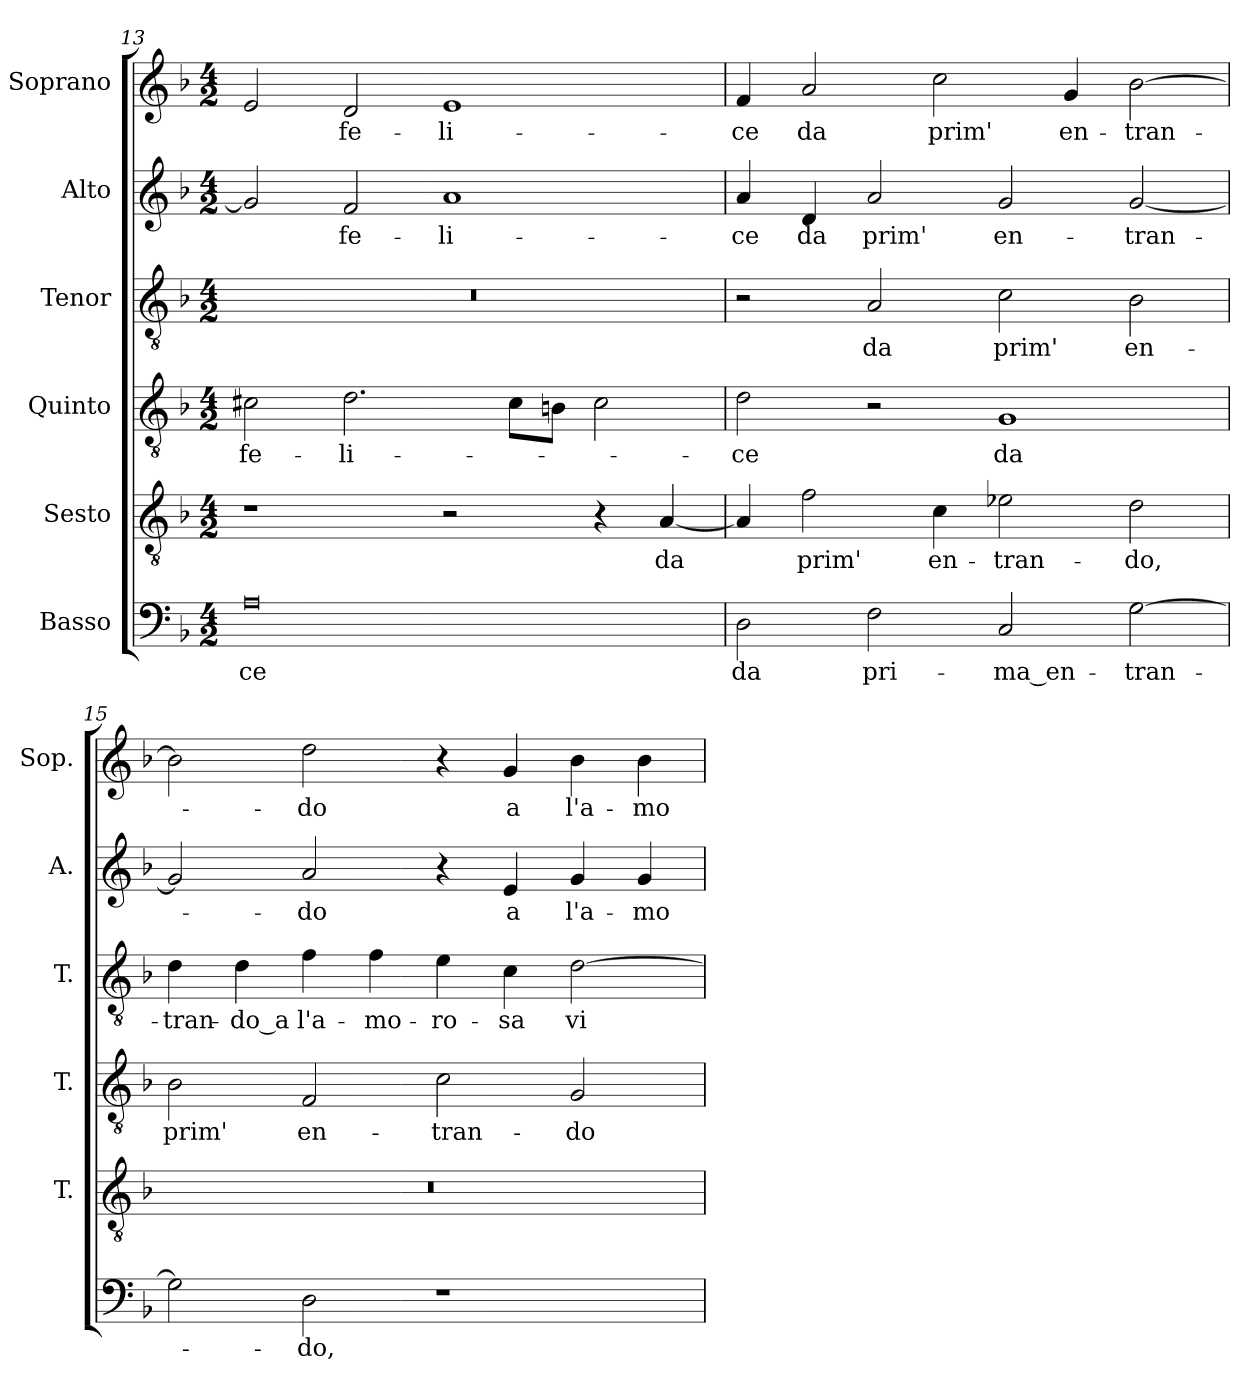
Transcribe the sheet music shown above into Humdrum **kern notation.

**kern	**text	**kern	**text	**kern	**text	**kern	**text	**kern	**text	**kern	**text
*part6	*part6	*part5	*part5	*part4	*part4	*part3	*part3	*part2	*part2	*part1	*part1
*staff6	*staff6	*staff5	*staff5	*staff4	*staff4	*staff3	*staff3	*staff2	*staff2	*staff1	*staff1
*I"Basso	*	*I"Sesto	*	*I"Quinto	*	*I"Tenor	*	*I"Alto	*	*I"Soprano	*
*	*	*I'T.	*	*I'T.	*	*I'T.	*	*I'A.	*	*I'Sop.	*
*clefF4	*	*clefGv2	*	*clefGv2	*	*clefGv2	*	*clefG2	*	*clefG2	*
*	*	*ITrd7c12	*	*ITrd7c12	*	*ITrd7c12	*	*	*	*	*
*k[b-]	*	*k[b-]	*	*k[b-]	*	*k[b-]	*	*k[b-]	*	*k[b-]	*
*F:	*	*F:	*	*F:	*	*F:	*	*F:	*	*F:	*
*M4/2	*	*M4/2	*	*M4/2	*	*M4/2	*	*M4/2	*	*M4/2	*
=13	=13	=13	=13	=13	=13	=13	=13	=13	=13	=13	=13
!	!LO:LY:b:color=#000000	!	!	!	!	!	!	!	!	!	!
!	!	!	!	!	!LO:LY:b:color=#000000	!LO:N:vis=1	!	!	!	!	!
0Ai	-ce	1r	.	2C#Xi\	fe-	0r	.	2gi/]	.	2ei/	.
!	!	!	!	!	!LO:LY:b:color=#000000	!	!	!	!	!	!
!	!	!	!	!	!	!	!	!	!LO:LY:b:color=#000000	!	!
!	!	!	!	!	!	!	!	!	!	!	!LO:LY:b:color=#000000
.	.	.	.	2.Di\	-li-	.	.	2fi/	fe-	2di/	fe-
!	!	!	!	!	!	!	!	!	!LO:LY:b:color=#000000	!	!
!	!	!	!	!	!	!	!	!	!	!	!LO:LY:b:color=#000000
.	.	2r	.	.	.	.	.	1ai	-li-	1ei	-li-
.	.	.	.	8C#i\L	.	.	.	.	.	.	.
.	.	.	.	8BBni\J	.	.	.	.	.	.	.
.	.	4r	.	2C#i\	.	.	.	.	.	.	.
!	!	!	!LO:LY:b:color=#000000	!	!	!	!	!	!	!	!
.	.	[4AAi/	da	.	.	.	.	.	.	.	.
!!LO:PB:g=z
=14	=14	=14	=14	=14	=14	=14	=14	=14	=14	=14	=14
!	!LO:LY:b:color=#000000	!	!	!	!	!	!	!	!	!	!
!	!	!	!	!	!LO:LY:b:color=#000000	!	!	!	!	!	!
!	!	!	!	!	!	!	!	!	!LO:LY:b:color=#000000	!	!
!	!	!	!	!	!	!	!	!	!	!	!LO:LY:b:color=#000000
2Di\	da	4AAi/]	.	2Di\	-ce	2r	.	4ai/	-ce	4fi/	-ce
!	!	!	!LO:LY:b:color=#000000	!	!	!	!	!	!	!	!
!	!	!	!	!	!	!	!	!	!LO:LY:b:color=#000000	!	!
!	!	!	!	!	!	!	!	!	!	!	!LO:LY:b:color=#000000
.	.	2Fi\	prim'	.	.	.	.	4di/	da	2ai/	da
!	!LO:LY:b:color=#000000	!	!	!	!	!	!	!	!	!	!
!	!	!	!	!	!	!	!LO:LY:b:color=#000000	!	!	!	!
!	!	!	!	!	!	!	!	!	!LO:LY:b:color=#000000	!	!
2Fi\	pri-	.	.	2r	.	2AAi/	da	2ai/	prim'	.	.
!	!	!	!LO:LY:b:color=#000000	!	!	!	!	!	!	!	!
!	!	!	!	!	!	!	!	!	!	!	!LO:LY:b:color=#000000
.	.	4Ci\	en-	.	.	.	.	.	.	2cci\	prim'
!	!LO:LY:b:color=#000000	!	!	!	!	!	!	!	!	!	!
!	!	!	!LO:LY:b:color=#000000	!	!	!	!	!	!	!	!
!	!	!	!	!	!LO:LY:b:color=#000000	!	!	!	!	!	!
!	!	!	!	!	!	!	!LO:LY:b:color=#000000	!	!	!	!
!	!	!	!	!	!	!	!	!	!LO:LY:b:color=#000000	!	!
2Ci/	-ma_en-	2E-Xi\	-tran-	1GGi	da	2Ci\	prim'	2gi/	en-	.	.
!	!	!	!	!	!	!	!	!	!	!	!LO:LY:b:color=#000000
.	.	.	.	.	.	.	.	.	.	4gi/	en-
!	!LO:LY:b:color=#000000	!	!	!	!	!	!	!	!	!	!
!	!	!	!LO:LY:b:color=#000000	!	!	!	!	!	!	!	!
!	!	!	!	!	!	!	!LO:LY:b:color=#000000	!	!	!	!
!	!	!	!	!	!	!	!	!	!LO:LY:b:color=#000000	!	!
!	!	!	!	!	!	!	!	!	!	!	!LO:LY:b:color=#000000
[2Gi\	-tran-	2Di\	-do,	.	.	2BB-i\	en-	[2gi/	-tran-	[2b-i\	-tran-
=15	=15	=15	=15	=15	=15	=15	=15	=15	=15	=15	=15
!	!	!LO:N:vis=1	!	!	!	!	!	!	!	!	!
!	!	!	!	!	!LO:LY:b:color=#000000	!	!	!	!	!	!
!	!	!	!	!	!	!	!LO:LY:b:color=#000000	!	!	!	!
2Gi\]	.	0r	.	2BB-i\	prim'	4Di\	-tran-	2gi/]	.	2b-i\]	.
!	!	!	!	!	!	!	!LO:LY:b:color=#000000	!	!	!	!
.	.	.	.	.	.	4Di\	-do_a	.	.	.	.
!	!LO:LY:b:color=#000000	!	!	!	!	!	!	!	!	!	!
!	!	!	!	!	!LO:LY:b:color=#000000	!	!	!	!	!	!
!	!	!	!	!	!	!	!LO:LY:b:color=#000000	!	!	!	!
!	!	!	!	!	!	!	!	!	!LO:LY:b:color=#000000	!	!
!	!	!	!	!	!	!	!	!	!	!	!LO:LY:b:color=#000000
2Di\	-do,	.	.	2FFi/	en-	4Fi\	l'a-	2ai/	-do	2ddi\	-do
!	!	!	!	!	!	!	!LO:LY:b:color=#000000	!	!	!	!
.	.	.	.	.	.	4Fi\	-mo-	.	.	.	.
!	!	!	!	!	!LO:LY:b:color=#000000	!	!	!	!	!	!
!	!	!	!	!	!	!	!LO:LY:b:color=#000000	!	!	!	!
1r	.	.	.	2Ci\	-tran-	4Ei\	-ro-	4r	.	4r	.
!	!	!	!	!	!	!	!LO:LY:b:color=#000000	!	!	!	!
!	!	!	!	!	!	!	!	!	!LO:LY:b:color=#000000	!	!
!	!	!	!	!	!	!	!	!	!	!	!LO:LY:b:color=#000000
.	.	.	.	.	.	4Ci\	-sa	4ei/	a	4gi/	a
!	!	!	!	!	!LO:LY:b:color=#000000	!	!	!	!	!	!
!	!	!	!	!	!	!	!LO:LY:b:color=#000000	!	!	!	!
!	!	!	!	!	!	!	!	!	!LO:LY:b:color=#000000	!	!
!	!	!	!	!	!	!	!	!	!	!	!LO:LY:b:color=#000000
.	.	.	.	2GGi/	-do	[2Di\	vi-	4gi/	l'a-	4b-i\	l'a-
!	!	!	!	!	!	!	!	!	!LO:LY:b:color=#000000	!	!
!	!	!	!	!	!	!	!	!	!	!	!LO:LY:b:color=#000000
.	.	.	.	.	.	.	.	4gi/	-mo-	4b-i\	-mo-
=	=	=	=	=	=	=	=	=	=	=	=
*-	*-	*-	*-	*-	*-	*-	*-	*-	*-	*-	*-
